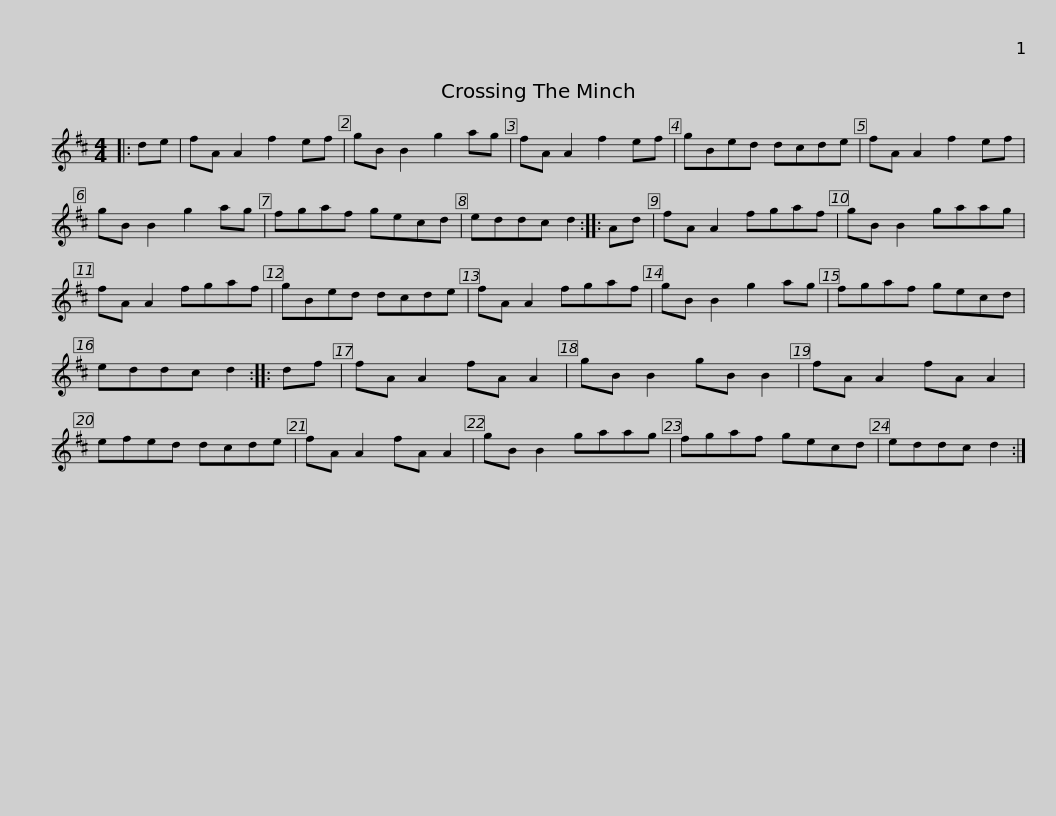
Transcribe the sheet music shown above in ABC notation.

X:1
L:1/8
M:4/4
I:linebreak $
K:D
V:1 treble
V:1
|: de | fA A2 f2 ef | gB B2 g2 ag | fA A2 f2 ef | gBed dcde | %5
 fA A2 f2 ef | gB B2 g2 ag |$ fgaf gecd | eddc d2 :: Ad | %10
 fA A2 fgaf | gB B2 gaag | fA A2 fgaf |$ gBed dcde | fA A2 fgaf | %15
 gB B2 g2 ag | fgaf gecd | eddc d2 :: df | fA A2 fA A2 |$ %20
 gB B2 gB B2 | fA A2 fA A2 | efed dcde | fA A2 fA A2 | gB B2 gaag | %25
 fgaf gecd |$ eddc d2 :| %27
